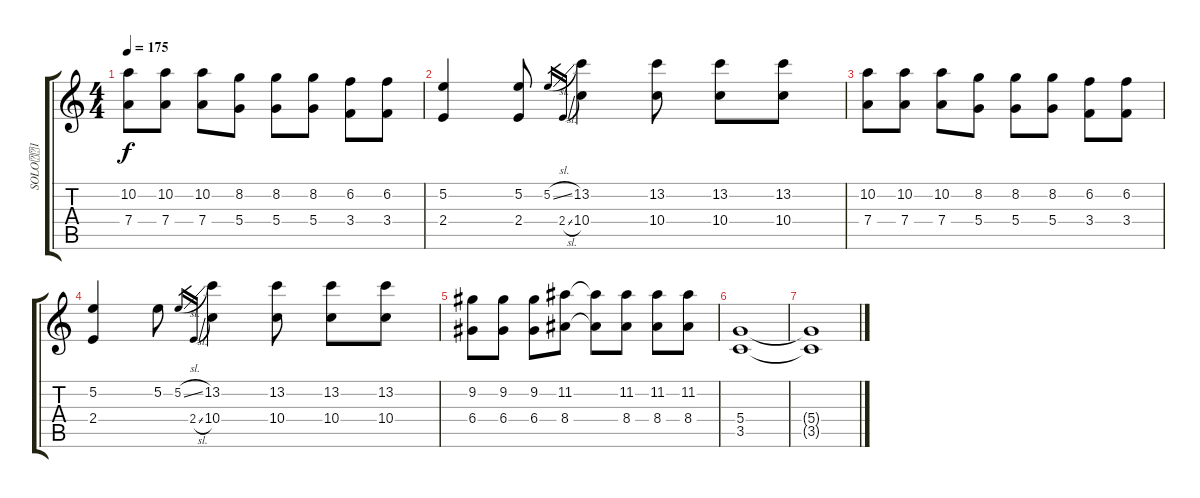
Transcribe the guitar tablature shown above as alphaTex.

\track ("SOLO1" "SOLO1") {instrument distortionguitar}
\staff {score tabs}
\tuning (E4 B3 G3 D3 A2 E2) {hide}
\ts (4 4)
\tempo 175
\clef g2
\ks c
(10.2 7.4).8{dy f} (10.2 7.4).8 (10.2 7.4).8 (8.2 5.4).8 (8.2 5.4).8 (8.2 5.4).8 (6.2 3.4).8 (6.2 3.4).8 |
(5.2 2.4).4 (5.2 2.4).8 5.2{sl}.16{gr} 2.4{sl}.16{gr} (13.2 10.4).4 (13.2 10.4).8 (13.2 10.4).8 (13.2 10.4).8 |
(10.2 7.4).8 (10.2 7.4).8 (10.2 7.4).8 (8.2 5.4).8 (8.2 5.4).8 (8.2 5.4).8 (6.2 3.4).8 (6.2 3.4).8 |
(5.2 2.4).4 5.2.8 5.2{sl}.16{gr} 2.4{sl}.16{gr} (13.2 10.4).4 (13.2 10.4).8 (13.2 10.4).8 (13.2 10.4).8 |
(9.2 6.4).8 (9.2 6.4).8 (9.2 6.4).8 (11.2 8.4).8 (11.2{t} 8.4{t}).8 (11.2 8.4).8 (11.2 8.4).8 (11.2 8.4).8 |
(5.4 3.5).1 |
(5.4{t} 3.5{t}).1
